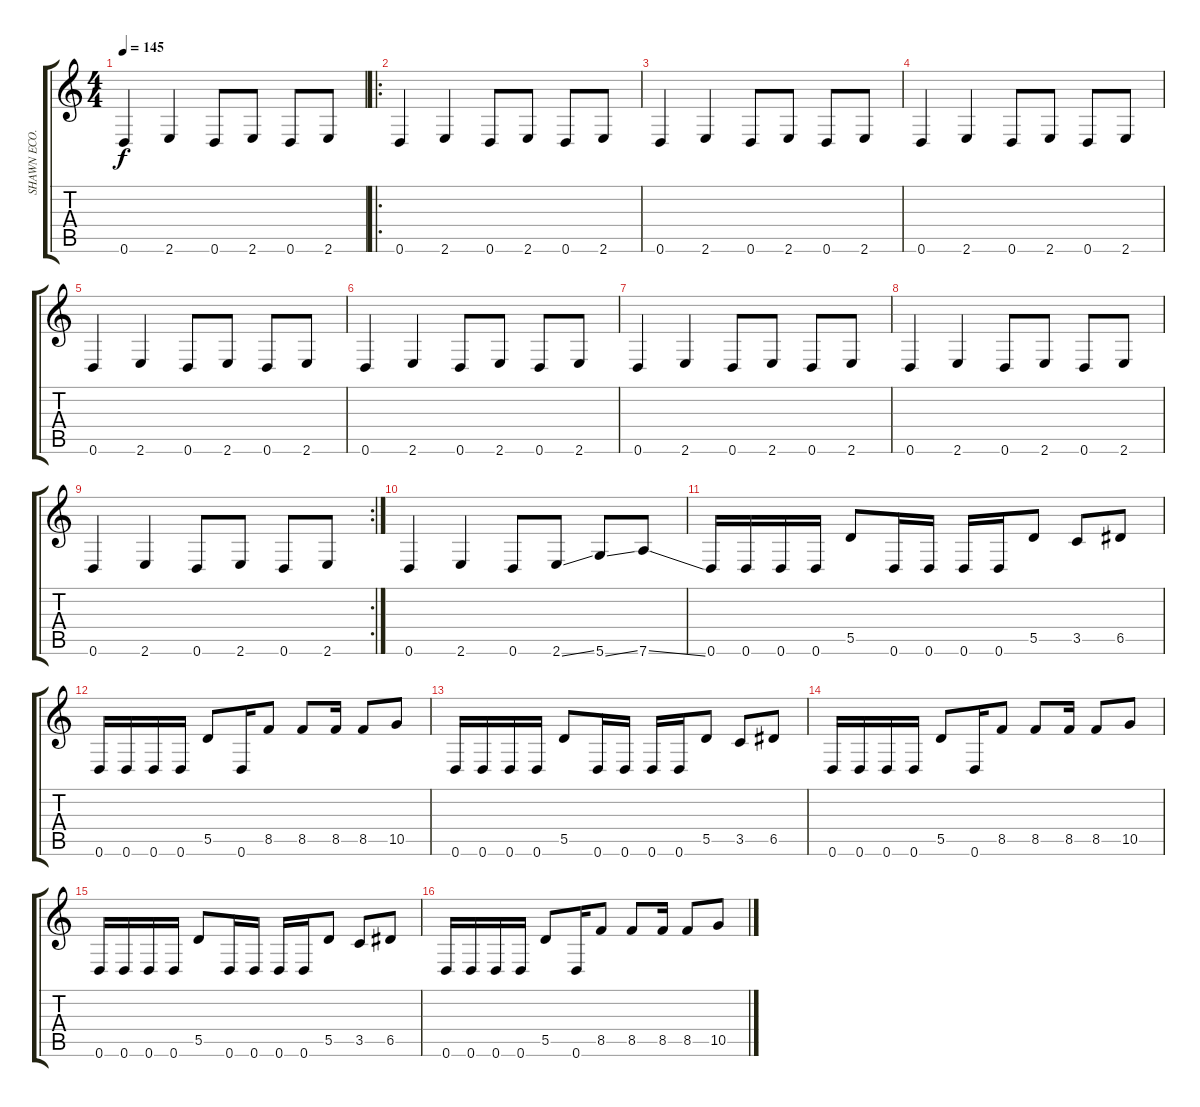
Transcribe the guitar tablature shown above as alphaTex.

\track ("SHAWN ECO." "SHAWN ECO.") {instrument electricbassfinger}
\staff {score tabs}
\tuning (E4 B3 G3 D3 A2 D2) {hide}
\ts (4 4)
\tempo 145
\clef g2
\ks c
0.6.4{dy f} 2.6.4 0.6.8 2.6.8 0.6.8 2.6.8 |
\ro
0.6.4 2.6.4 0.6.8 2.6.8 0.6.8 2.6.8 |
0.6.4 2.6.4 0.6.8 2.6.8 0.6.8 2.6.8 |
0.6.4 2.6.4 0.6.8 2.6.8 0.6.8 2.6.8 |
0.6.4 2.6.4 0.6.8 2.6.8 0.6.8 2.6.8 |
0.6.4 2.6.4 0.6.8 2.6.8 0.6.8 2.6.8 |
0.6.4 2.6.4 0.6.8 2.6.8 0.6.8 2.6.8 |
0.6.4 2.6.4 0.6.8 2.6.8 0.6.8 2.6.8 |
\rc 2
0.6.4 2.6.4 0.6.8 2.6.8 0.6.8 2.6.8 |
0.6.4 2.6.4 0.6.8 2.6{ss}.8 5.6{ss}.8 7.6{ss}.8 |
0.6.16 0.6.16 0.6.16 0.6.16 5.5.8 0.6.16 0.6.16 0.6.16 0.6.16 5.5.8 3.5.8 6.5.8 |
0.6.16 0.6.16 0.6.16 0.6.16 5.5.8 0.6.16 8.5.8 8.5.8 8.5.16 8.5.8 10.5.8 |
0.6.16 0.6.16 0.6.16 0.6.16 5.5.8 0.6.16 0.6.16 0.6.16 0.6.16 5.5.8 3.5.8 6.5.8 |
0.6.16 0.6.16 0.6.16 0.6.16 5.5.8 0.6.16 8.5.8 8.5.8 8.5.16 8.5.8 10.5.8 |
0.6.16 0.6.16 0.6.16 0.6.16 5.5.8 0.6.16 0.6.16 0.6.16 0.6.16 5.5.8 3.5.8 6.5.8 |
0.6.16 0.6.16 0.6.16 0.6.16 5.5.8 0.6.16 8.5.8 8.5.8 8.5.16 8.5.8 10.5.8
